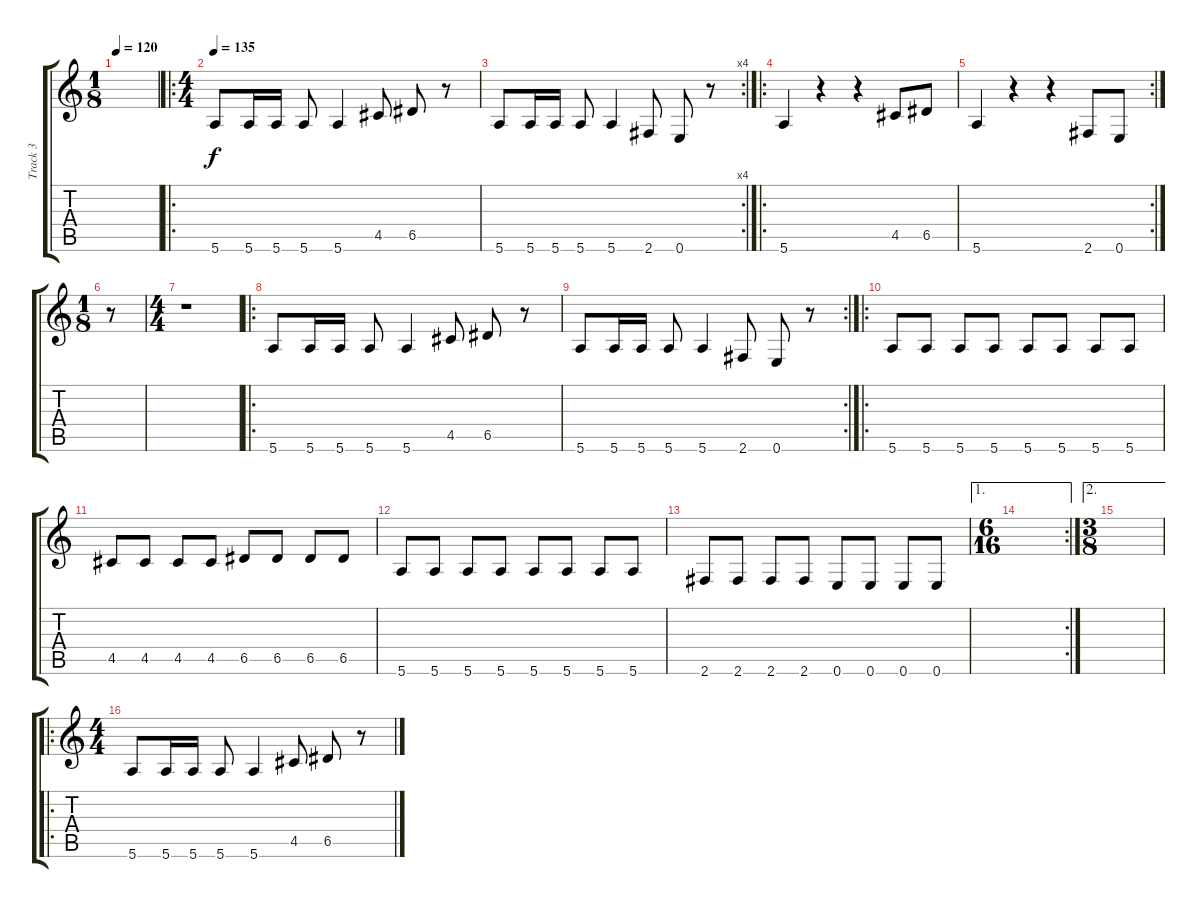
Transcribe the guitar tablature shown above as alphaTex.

\track ("Track 3" "Track 3") {instrument electricbassfinger}
\staff {score tabs}
\tuning (E4 B3 G3 D3 A2 E2) {hide}
\ts (1 8)
\tempo 120
\clef g2
\ks c
|
\ro
\ts (4 4)
\tempo 135
5.6.8 5.6.16 5.6.16 5.6.8 5.6.4 4.5.8 6.5.8 r.8 |
\rc 4
5.6.8 5.6.16 5.6.16 5.6.8 5.6.4 2.6.8 0.6.8 r.8 |
\ro
5.6.4 r.4 r.4 4.5.8 6.5.8 |
\rc 2
5.6.4 r.4 r.4 2.6.8 0.6.8 |
\ts (1 8)
r.8 |
\ts (4 4)
r.1 |
\ro
5.6.8 5.6.16 5.6.16 5.6.8 5.6.4 4.5.8 6.5.8 r.8 |
\rc 2
5.6.8 5.6.16 5.6.16 5.6.8 5.6.4 2.6.8 0.6.8 r.8 |
\ro
5.6.8 5.6.8 5.6.8 5.6.8 5.6.8 5.6.8 5.6.8 5.6.8 |
4.5.8 4.5.8 4.5.8 4.5.8 6.5.8 6.5.8 6.5.8 6.5.8 |
5.6.8 5.6.8 5.6.8 5.6.8 5.6.8 5.6.8 5.6.8 5.6.8 |
2.6.8 2.6.8 2.6.8 2.6.8 0.6.8 0.6.8 0.6.8 0.6.8 |
\ae 1
\rc 2
\ts (6 16)
|
\ae 2
\ts (3 8)
|
\ro
\ts (4 4)
5.6.8 5.6.16 5.6.16 5.6.8 5.6.4 4.5.8 6.5.8 r.8
